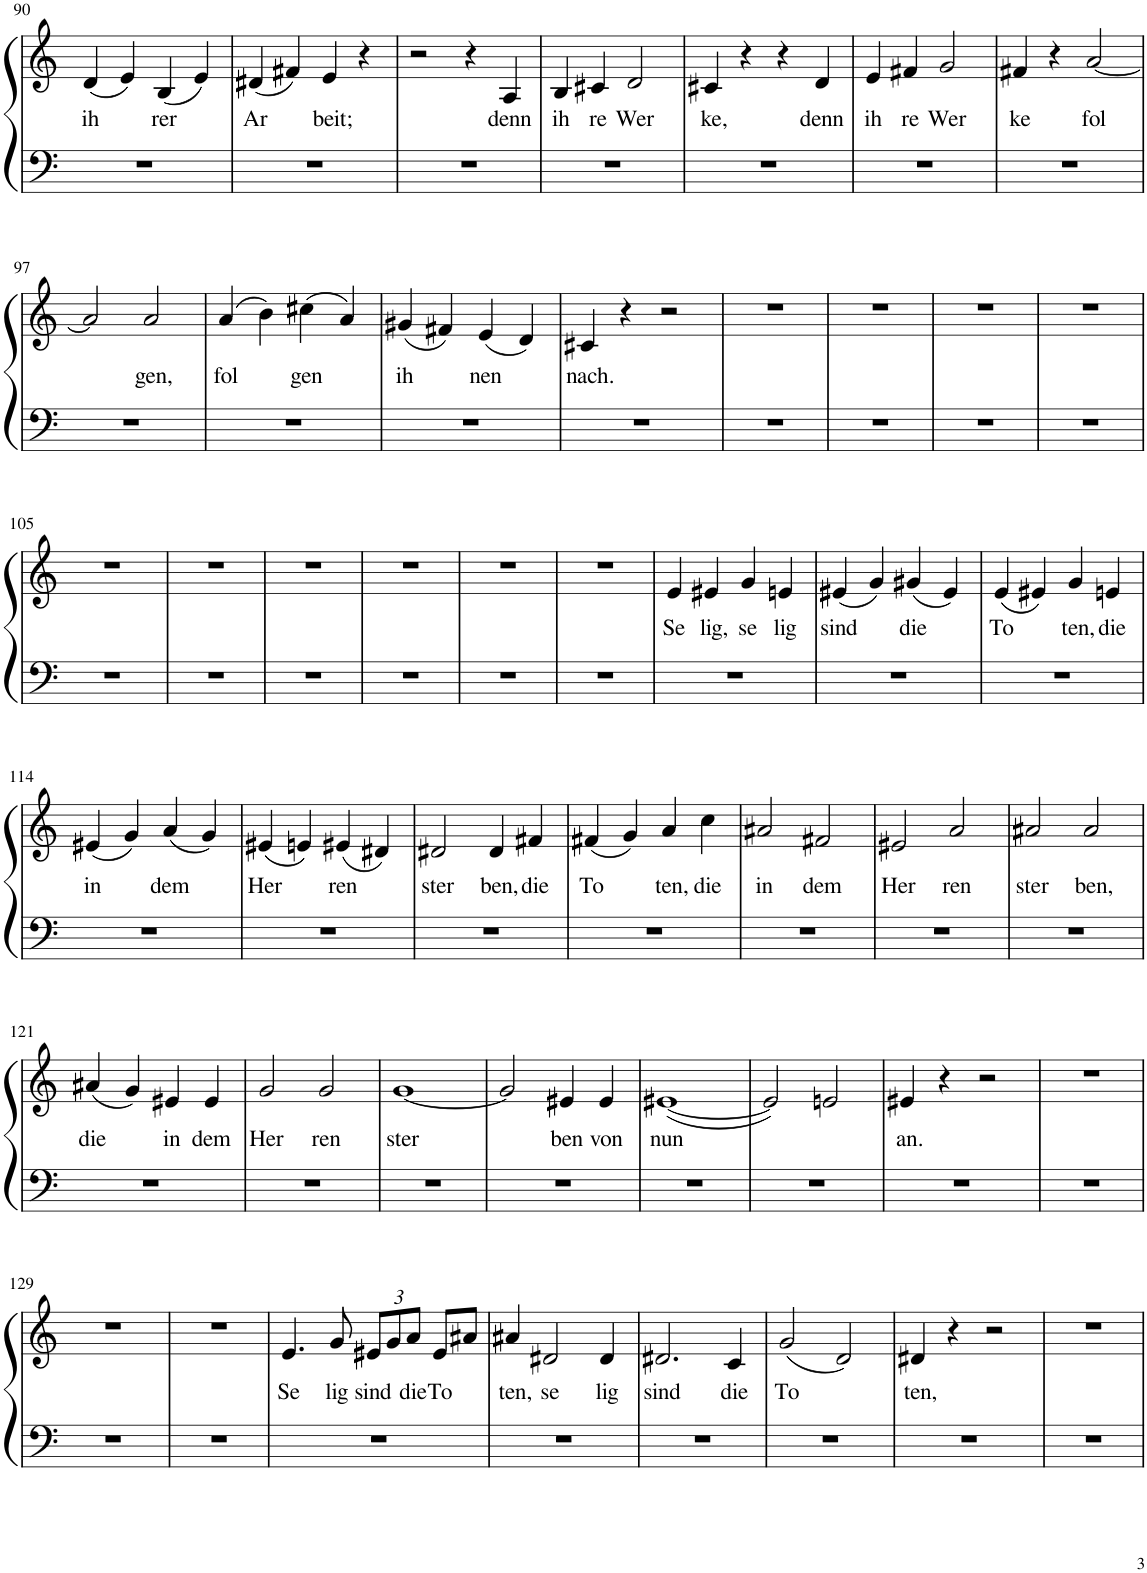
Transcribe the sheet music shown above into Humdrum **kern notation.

**kern	**kern	**text
*part1	*part1	*part1
*staff2	*staff1	*staff1
*I"Piano	*	*
*I'Pno.	*	*
!!LO:PB:g=z
*clefF4	*clefG2	*
*k[]	*k[]	*
*M4/4	*M4/4	*
=90	=90	=90
!	!	!LO:LY:b
1r	(4d/	ih
.	4e/)	.
!	!	!LO:LY:b
.	(4B/	rer
.	4e/)	.
=91	=91	=91
!	!	!LO:LY:b
1r	(4d#X/	Ar
.	4f#X/)	.
!	!	!LO:LY:b
.	4e/	beit;
.	4r	.
=92	=92	=92
1r	2r	.
.	4r	.
!	!	!LO:LY:b
.	4A/	denn
=93	=93	=93
!	!	!LO:LY:b
1r	4B/	ih
!	!	!LO:LY:b
.	4c#X/	re
!	!	!LO:LY:b
.	2d/	Wer
=94	=94	=94
!	!	!LO:LY:b
1r	4c#X/	ke,
.	4r	.
.	4r	.
!	!	!LO:LY:b
.	4d/	denn
=95	=95	=95
!	!	!LO:LY:b
1r	4e/	ih
!	!	!LO:LY:b
.	4f#X/	re
!	!	!LO:LY:b
.	2g/	Wer
=96	=96	=96
!	!	!LO:LY:b
1r	4f#X/	ke
.	4r	.
!	!	!LO:LY:b
.	[2a/	fol
!!LO:LB:g=z
=97	=97	=97
1r	2a/]	.
!	!	!LO:LY:b
.	2a/	gen,
=98	=98	=98
!	!	!LO:LY:b
1r	(4a/	fol
.	4b\)	.
!	!	!LO:LY:b
.	(4cc#X\	gen
.	4a/)	.
=99	=99	=99
!	!	!LO:LY:b
1r	(4g#X/	ih
.	4f#X/)	.
!	!	!LO:LY:b
.	(4e/	nen
.	4d/)	.
=100	=100	=100
!	!	!LO:LY:b
1r	4c#X/	nach.
.	4r	.
.	2r	.
=101	=101	=101
1r	1r	.
=102	=102	=102
1r	1r	.
=103	=103	=103
1r	1r	.
=104	=104	=104
1r	1r	.
!!LO:LB:g=z
=105	=105	=105
1r	1r	.
=106	=106	=106
1r	1r	.
=107	=107	=107
1r	1r	.
=108	=108	=108
1r	1r	.
=109	=109	=109
1r	1r	.
=110	=110	=110
1r	1r	.
=111	=111	=111
!	!	!LO:LY:b
1r	4e/	Se
!	!	!LO:LY:b
.	4e#X/	lig,
!	!	!LO:LY:b
.	4g/	se
!	!	!LO:LY:b
.	4en/	lig
=112	=112	=112
!	!	!LO:LY:b
1r	(4e#X/	sind
.	4g/)	.
!	!	!LO:LY:b
.	(4g#X/	die
.	4e#/)	.
=113	=113	=113
!	!	!LO:LY:b
1r	(4e/	To
.	4e#X/)	.
!	!	!LO:LY:b
.	4g/	ten,
!	!	!LO:LY:b
.	4en/	die
!!LO:LB:g=z
=114	=114	=114
!	!	!LO:LY:b
1r	(4e#X/	in
.	4g/)	.
!	!	!LO:LY:b
.	(4a/	dem
.	4g/)	.
=115	=115	=115
!	!	!LO:LY:b
1r	(4e#X/	Her
.	4en/)	.
!	!	!LO:LY:b
.	(4e#X/	ren
.	4d#X/)	.
=116	=116	=116
!	!	!LO:LY:b
1r	2d#X/	ster
!	!	!LO:LY:b
.	4d#/	ben,
!	!	!LO:LY:b
.	4f#X/	die
=117	=117	=117
!	!	!LO:LY:b
1r	(4f#X/	To
.	4g/)	.
!	!	!LO:LY:b
.	4a/	ten,
!	!	!LO:LY:b
.	4cc\	die
=118	=118	=118
!	!	!LO:LY:b
1r	2a#X/	in
!	!	!LO:LY:b
.	2f#X/	dem
=119	=119	=119
!	!	!LO:LY:b
1r	2e#X/	Her
!	!	!LO:LY:b
.	2a/	ren
=120	=120	=120
!	!	!LO:LY:b
1r	2a#X/	ster
!	!	!LO:LY:b
.	2a#/	ben,
!!LO:LB:g=z
=121	=121	=121
!	!	!LO:LY:b
1r	(4a#X/	die
.	4g/)	.
!	!	!LO:LY:b
.	4e#X/	in
!	!	!LO:LY:b
.	4e#/	dem
=122	=122	=122
!	!	!LO:LY:b
1r	2g/	Her
!	!	!LO:LY:b
.	2g/	ren
=123	=123	=123
!	!	!LO:LY:b
1r	[1g	ster
=124	=124	=124
1r	2g/]	.
!	!	!LO:LY:b
.	4e#X/	ben
!	!	!LO:LY:b
.	4e#/	von
=125	=125	=125
!	!	!LO:LY:b
1r	([1e#X	nun
=126	=126	=126
1r	2e#/])	.
.	2en/	.
=127	=127	=127
!	!	!LO:LY:b
1r	4e#X/	an.
.	4r	.
.	2r	.
=128	=128	=128
1r	1r	.
!!LO:LB:g=z
=129	=129	=129
1r	1r	.
=130	=130	=130
1r	1r	.
=131	=131	=131
!	!	!LO:LY:b
1r	4.e/	Se
!	!	!LO:LY:b
.	8g/	lig
*	*Xbrackettup	*
!	!	!LO:LY:b
.	12e#X/L	sind
.	12g/	.
!	!	!LO:LY:b
.	12a/J	die
!	!	!LO:LY:b
.	8e#/L	To
.	8a#X/J	.
=132	=132	=132
!	!	!LO:LY:b
1r	4a#X/	ten,
!	!	!LO:LY:b
.	2d#X/	se
!	!	!LO:LY:b
.	4d#/	lig
=133	=133	=133
!	!	!LO:LY:b
1r	2.d#X/	sind
!	!	!LO:LY:b
.	4c/	die
=134	=134	=134
!	!	!LO:LY:b
1r	(2g/	To
.	2d/)	.
=135	=135	=135
!	!	!LO:LY:b
1r	4d#X/	ten,
.	4r	.
.	2r	.
=136	=136	=136
1r	1r	.
=	=	=
*-	*-	*-
